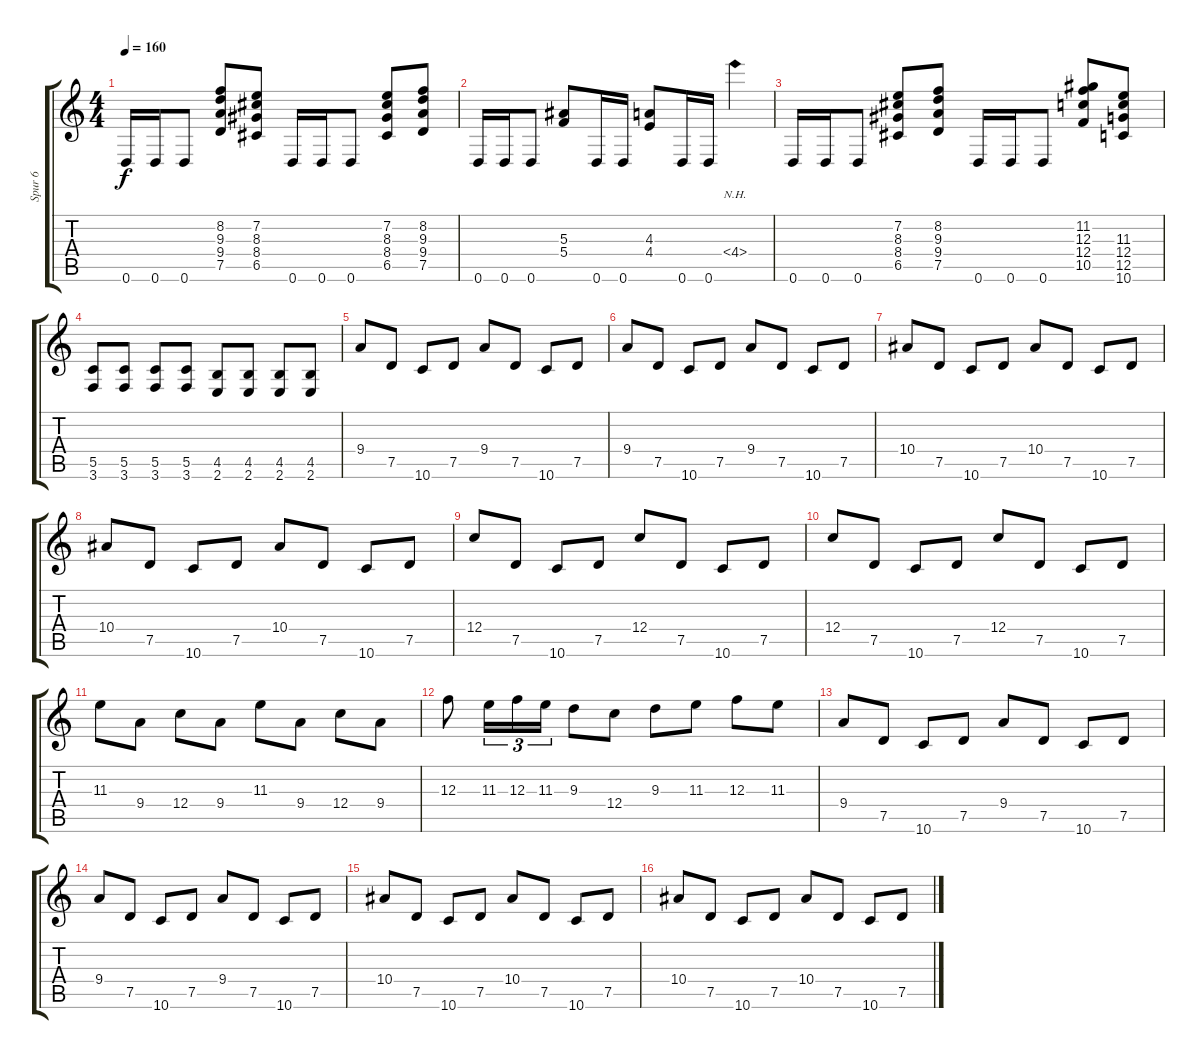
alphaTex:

\track ("Spur 6" "Spur 6") {instrument distortionguitar}
\staff {score tabs}
\tuning (D4 A3 F3 C3 G2 D2) {hide}
\ts (4 4)
\tempo 160
\clef g2
\ks c
0.6.16{dy f} 0.6.16 0.6.8 (8.2 9.3 9.4 7.5).8 (7.2 8.3 8.4 6.5).8 0.6.16 0.6.16 0.6.8 (7.2 8.3 8.4 6.5).8 (8.2 9.3 9.4 7.5).8 |
0.6.16 0.6.16 0.6.8 (5.3 5.4).8 0.6.16 0.6.16 (4.3 4.4).8 0.6.16 0.6.16 4.4{nh}.4 |
0.6.16 0.6.16 0.6.8 (7.2 8.3 8.4 6.5).8 (8.2 9.3 9.4 7.5).8 0.6.16 0.6.16 0.6.8 (11.2 12.3 12.4 10.5).8 (11.3 12.4 12.5 10.6).8 |
(5.5 3.6).8 (5.5 3.6).8 (5.5 3.6).8 (5.5 3.6).8 (4.5 2.6).8 (4.5 2.6).8 (4.5 2.6).8 (4.5 2.6).8 |
9.4.8 7.5.8 10.6.8 7.5.8 9.4.8 7.5.8 10.6.8 7.5.8 |
9.4.8 7.5.8 10.6.8 7.5.8 9.4.8 7.5.8 10.6.8 7.5.8 |
10.4.8 7.5.8 10.6.8 7.5.8 10.4.8 7.5.8 10.6.8 7.5.8 |
10.4.8 7.5.8 10.6.8 7.5.8 10.4.8 7.5.8 10.6.8 7.5.8 |
12.4.8 7.5.8 10.6.8 7.5.8 12.4.8 7.5.8 10.6.8 7.5.8 |
12.4.8 7.5.8 10.6.8 7.5.8 12.4.8 7.5.8 10.6.8 7.5.8 |
11.3.8 9.4.8 12.4.8 9.4.8 11.3.8 9.4.8 12.4.8 9.4.8 |
12.3.8 11.3.16{tu (3 2)} 12.3.16{tu (3 2)} 11.3.16{tu (3 2)} 9.3.8 12.4.8 9.3.8 11.3.8 12.3.8 11.3.8 |
9.4.8 7.5.8 10.6.8 7.5.8 9.4.8 7.5.8 10.6.8 7.5.8 |
9.4.8 7.5.8 10.6.8 7.5.8 9.4.8 7.5.8 10.6.8 7.5.8 |
10.4.8 7.5.8 10.6.8 7.5.8 10.4.8 7.5.8 10.6.8 7.5.8 |
10.4.8 7.5.8 10.6.8 7.5.8 10.4.8 7.5.8 10.6.8 7.5.8
